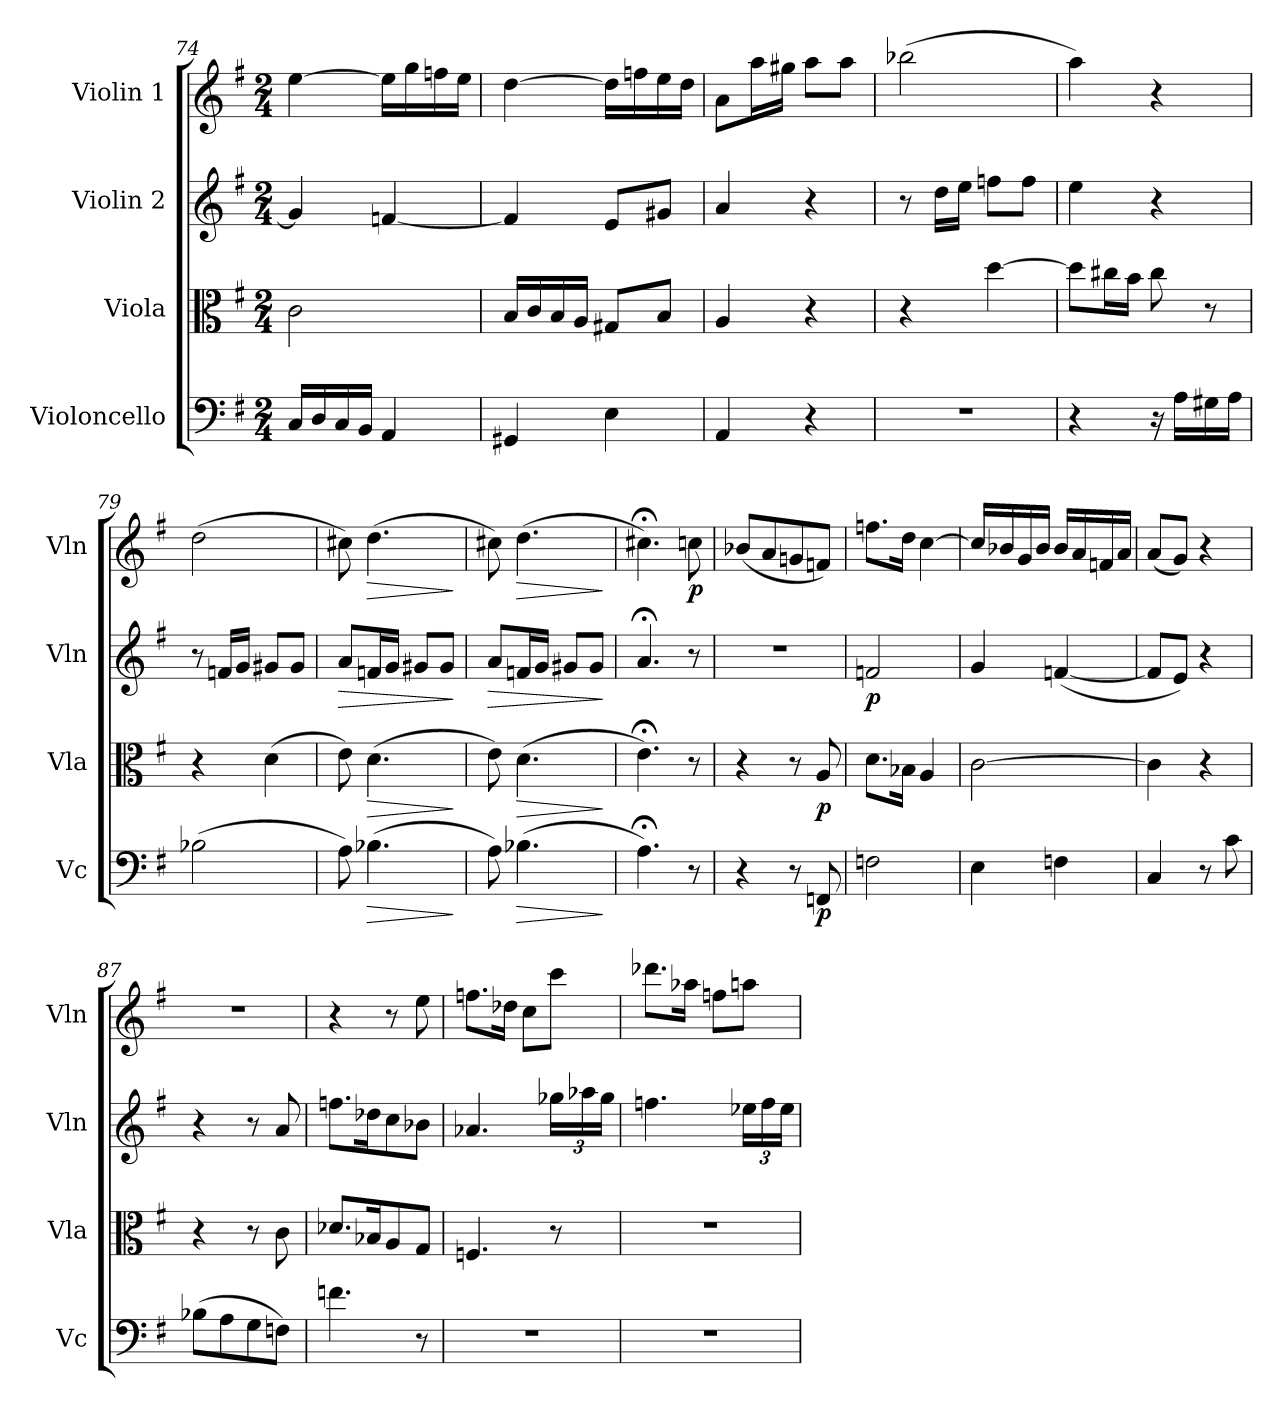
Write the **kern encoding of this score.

**kern	**dynam	**kern	**dynam	**kern	**dynam	**kern	**dynam
*part4	*part4	*part3	*part3	*part2	*part2	*part1	*part1
*staff4	*staff4	*staff3	*staff3	*staff2	*staff2	*staff1	*staff1
*I"Violoncello	*	*I"Viola	*	*I"Violin 2	*	*I"Violin 1	*
*I'Vc	*	*I'Vla	*	*I'Vln	*	*I'Vln	*
!!LO:LB:g=z
*clefF4	*	*clefC3	*	*clefG2	*	*clefG2	*
*k[f#]	*	*k[f#]	*	*k[f#]	*	*k[f#]	*
*M2/4	*	*M2/4	*	*M2/4	*	*M2/4	*
=74	=74	=74	=74	=74	=74	=74	=74
16C/LL	.	2c\	.	4g/]	.	[4ee\	.
16D/	.	.	.	.	.	.	.
16C/	.	.	.	.	.	.	.
16BB/JJ	.	.	.	.	.	.	.
4AA/	.	.	.	[4fn/	.	16ee\LL]	.
.	.	.	.	.	.	16gg\	.
.	.	.	.	.	.	16ffn\	.
.	.	.	.	.	.	16ee\JJ	.
=75	=75	=75	=75	=75	=75	=75	=75
4GG#X/	.	16B/LL	.	4f/]	.	[4dd\	.
.	.	16c/	.	.	.	.	.
.	.	16B/	.	.	.	.	.
.	.	16A/JJ	.	.	.	.	.
4E\	.	8G#X/L	.	8e/L	.	16dd\LL]	.
.	.	.	.	.	.	16ffn\	.
.	.	8B/J	.	8g#X/J	.	16ee\	.
.	.	.	.	.	.	16dd\JJ	.
!!LO:LB:g=z
=76	=76	=76	=76	=76	=76	=76	=76
4AA/	.	4A/	.	4a/	.	8a\L	.
.	.	.	.	.	.	16aa\L	.
.	.	.	.	.	.	16gg#X\JJ	.
4r	.	4r	.	4r	.	8aa\L	.
.	.	.	.	.	.	8aa\J	.
=77	=77	=77	=77	=77	=77	=77	=77
2r	.	4r	.	8r	.	(2bb-X\	.
.	.	.	.	16dd\LL	.	.	.
.	.	.	.	16ee\JJ	.	.	.
.	.	[4dd\	.	8ffn\L	.	.	.
.	.	.	.	8ff\J	.	.	.
=78	=78	=78	=78	=78	=78	=78	=78
4r	.	8dd\L]	.	4ee\	.	4aa\)	.
.	.	16cc#X\L	.	.	.	.	.
.	.	16b\JJ	.	.	.	.	.
16r	.	8cc#\	.	4r	.	4r	.
16A\LL	.	.	.	.	.	.	.
16G#X\	.	8r	.	.	.	.	.
16A\JJ	.	.	.	.	.	.	.
=79	=79	=79	=79	=79	=79	=79	=79
(2B-X\	.	4r	.	8r	.	(2dd\	.
.	.	.	.	16fn/LL	.	.	.
.	.	.	.	16g/JJ	.	.	.
.	.	(4d\	.	8g#X/L	.	.	.
.	.	.	.	8g#/J	.	.	.
=80	=80	=80	=80	=80	=80	=80	=80
!	!	!	!	!	!LO:HP:b	!	!
8A\)	.	8e\)	.	8a/L	>	8cc#X\)	.
!	!LO:HP:b	!	!LO:HP:b	!	!	!	!LO:HP:b
(4.B-X\	>	(4.d\	>	16fn/L	.	(4.dd\	>
.	.	.	.	16g/JJ	.	.	.
.	.	.	.	8g#X/L	.	.	.
.	.	.	.	8g#/J	.	.	.
.	]	.	]	.	]	.	]
=81	=81	=81	=81	=81	=81	=81	=81
!	!	!	!	!	!LO:HP:b	!	!
8A\)	.	8e\)	.	8a/L	>	8cc#X\)	.
!	!LO:HP:b	!	!LO:HP:b	!	!	!	!LO:HP:b
(4.B-X\	>	(4.d\	>	16fn/L	.	(4.dd\	>
.	.	.	.	16g/JJ	.	.	.
.	.	.	.	8g#X/L	.	.	.
.	.	.	.	8g#/J	.	.	.
.	]	.	]	.	]	.	]
=82	=82	=82	=82	=82	=82	=82	=82
4.A;<\)	.	4.e;<\)	.	4.a;</	.	4.cc#X;<\)	.
!	!	!	!	!	!	!	!LO:DY:b
8r	.	8r	.	8r	.	8ccn\	p
=83	=83	=83	=83	=83	=83	=83	=83
4r	.	4r	.	2r	.	(8b-X/L	.
.	.	.	.	.	.	8a/	.
8r	.	8r	.	.	.	8gn/	.
!	!LO:DY:b	!	!LO:DY:b	!	!	!	!
8FFn/	p	8A/	p	.	.	8fn/J)	.
!!LO:LB:g=z
=84	=84	=84	=84	=84	=84	=84	=84
!	!	!	!	!	!LO:DY:b	!	!
2Fn\	.	8.d\L	.	2fn/	p	8.ffn\L	.
.	.	16B-X\Jk	.	.	.	16dd\Jk	.
.	.	4A/	.	.	.	[4cc\	.
!!LO:LB:g=z
=85	=85	=85	=85	=85	=85	=85	=85
4E\	.	[2c\	.	4g/	.	16cc/LL]	.
.	.	.	.	.	.	16b-X/	.
.	.	.	.	.	.	16g/	.
.	.	.	.	.	.	16b-/JJ	.
4Fn\	.	.	.	([4fn/	.	16b-/LL	.
.	.	.	.	.	.	16a/	.
.	.	.	.	.	.	16fn/	.
.	.	.	.	.	.	16a/JJ	.
=86	=86	=86	=86	=86	=86	=86	=86
4C/	.	4c\]	.	8f/L]	.	(8a/L	.
.	.	.	.	8e/J)	.	8g/J)	.
8r	.	4r	.	4r	.	4r	.
8c\	.	.	.	.	.	.	.
=87	=87	=87	=87	=87	=87	=87	=87
(8B-X\L	.	4r	.	4r	.	2r	.
8A\	.	.	.	.	.	.	.
8G\	.	8r	.	8r	.	.	.
8Fn\J)	.	8c\	.	8a/	.	.	.
=88	=88	=88	=88	=88	=88	=88	=88
4.fn\	.	8.d-X/L	.	8.ffn\L	.	4r	.
.	.	16B-X/K	.	16dd-X\K	.	.	.
.	.	8A/	.	8cc\	.	8r	.
8r	.	8G/J	.	8b-X\J	.	8ee\	.
=89	=89	=89	=89	=89	=89	=89	=89
2r	.	4.Fn/	.	4.a-X/	.	8.ffn\L	.
.	.	.	.	.	.	16dd-X\Jk	.
.	.	.	.	.	.	8cc\L	.
*	*	*	*	*Xbrackettup	*	*	*
.	.	8r	.	24gg-X\LL	.	8ccc\J	.
.	.	.	.	24aa-X\	.	.	.
.	.	.	.	24gg-\JJ	.	.	.
=90	=90	=90	=90	=90	=90	=90	=90
2r	.	2r	.	4.ffn\	.	8.ddd-X\L	.
.	.	.	.	.	.	16aa-X\Jk	.
.	.	.	.	.	.	8ffn\L	.
.	.	.	.	24ee-X\LL	.	8aan\J	.
.	.	.	.	24ff\	.	.	.
.	.	.	.	24ee-\JJ	.	.	.
=	=	=	=	=	=	=	=
*-	*-	*-	*-	*-	*-	*-	*-
